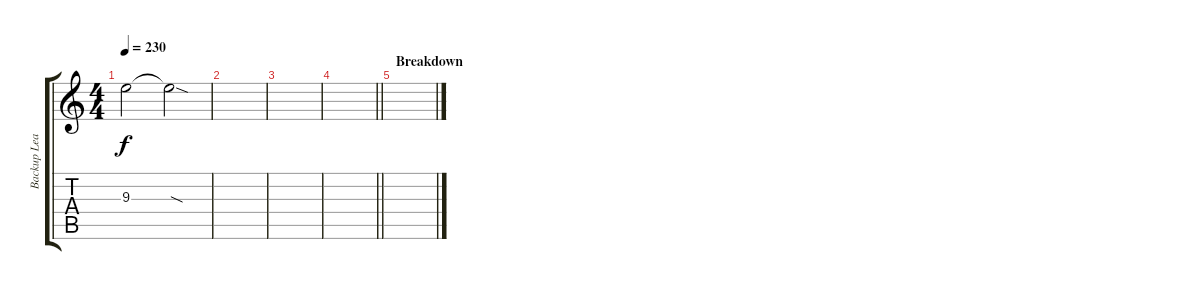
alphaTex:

\track ("Backup Lead" "Backup Lea") {instrument distortionguitar}
\staff {score tabs}
\tuning (E4 B3 G3 D3 A2 E2) {hide}
\ts (4 4)
\tempo 230
\clef g2
\ks c
9.3.2{dy f} 9.3{sod t}.2 |
|
|
\barLineRight lightlight
|
\section ("" "Breakdown")
